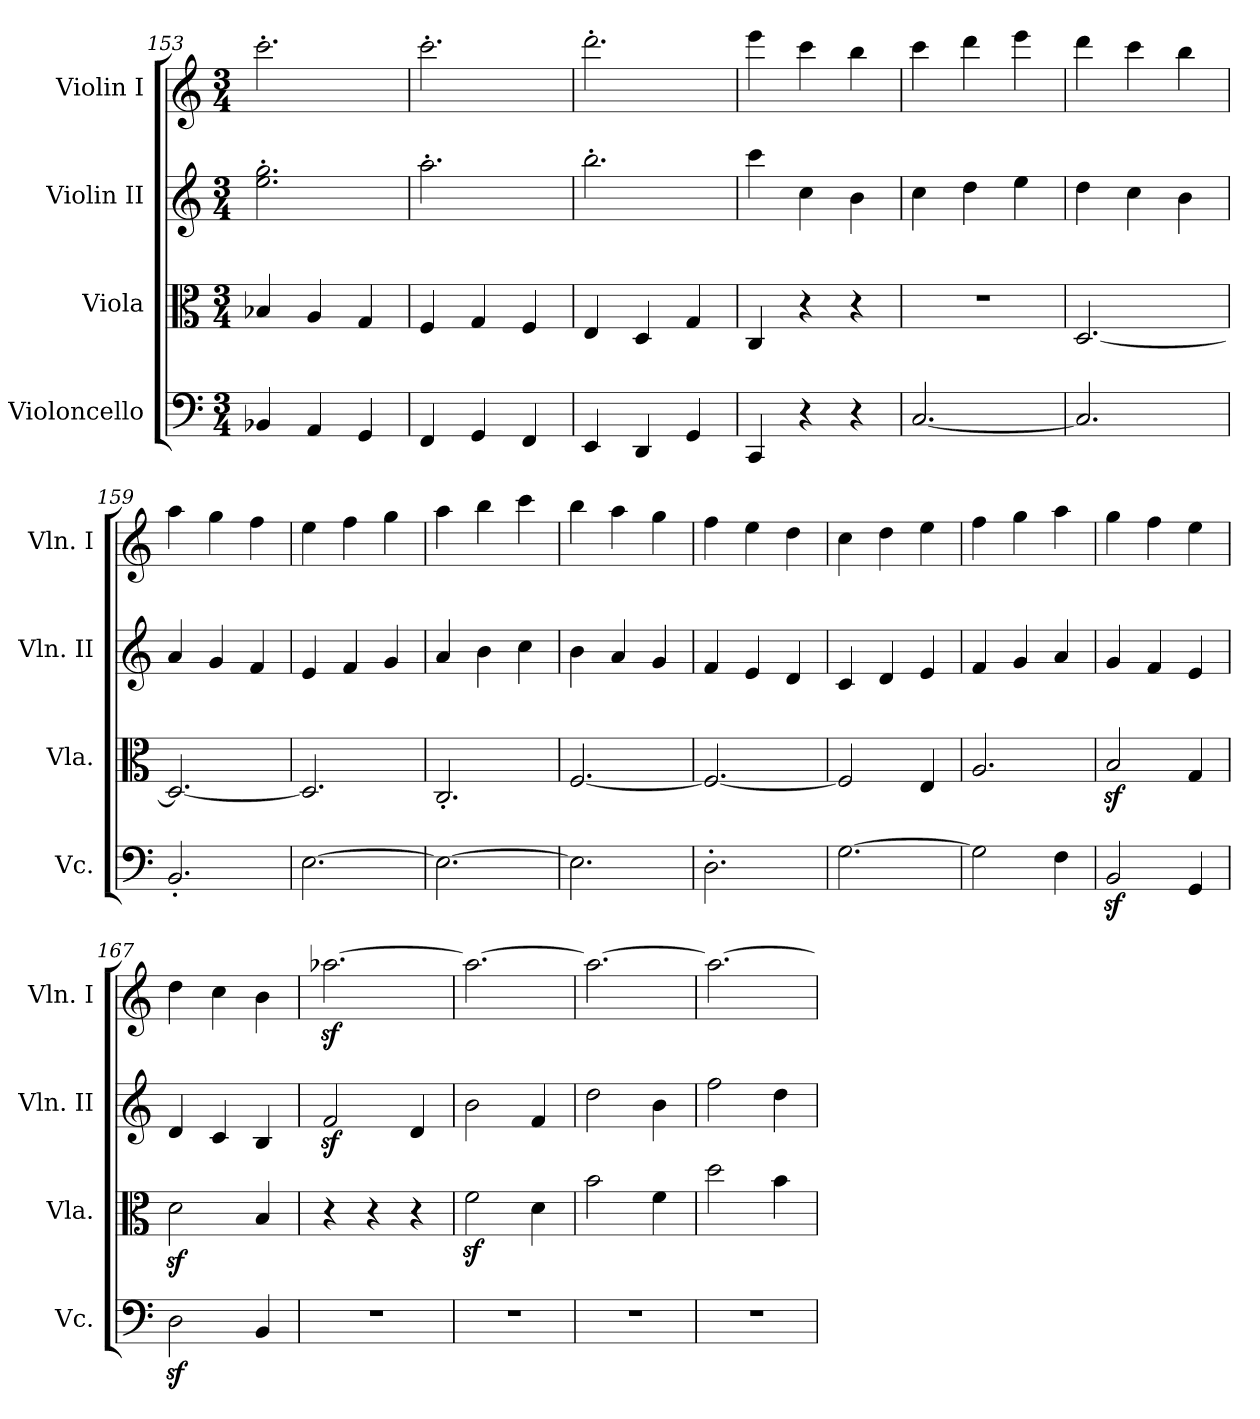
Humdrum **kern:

**kern	**kern	**kern	**kern
*part4	*part3	*part2	*part1
*staff4	*staff3	*staff2	*staff1
*I"Violoncello	*I"Viola	*I"Violin II	*I"Violin I
*I'Vc.	*I'Vla.	*I'Vln. II	*I'Vln. I
*clefF4	*clefC3	*clefG2	*clefG2
*k[]	*k[]	*k[]	*k[]
*C:	*C:	*C:	*C:
*M3/4	*M3/4	*M3/4	*M3/4
=153	=153	=153	=153
4BB-X/	4B-X/	2.ee\' 2.gg\'	2.ccc'\
4AA/	4A/	.	.
4GG/	4G/	.	.
=154	=154	=154	=154
4FF/	4F/	2.aa'\	2.ccc'\
4GG/	4G/	.	.
4FF/	4F/	.	.
=155	=155	=155	=155
4EE/	4E/	2.bb'\	2.ddd'\
4DD/	4D/	.	.
4GG/	4G/	.	.
!!LO:LB:g=z
=156	=156	=156	=156
4CC/	4C/	4ccc\	4eee\
4r	4r	4cc\	4ccc\
4r	4r	4b\	4bb\
=157	=157	=157	=157
[2.C/	2.r	4cc\	4ccc\
.	.	4dd\	4ddd\
.	.	4ee\	4eee\
=158	=158	=158	=158
2.C/]	[2.D/	4dd\	4ddd\
.	.	4cc\	4ccc\
.	.	4b\	4bb\
=159	=159	=159	=159
2.BB'/	2.D/_	4a/	4aa\
.	.	4g/	4gg\
.	.	4f/	4ff\
=160	=160	=160	=160
[2.E\	2.D/]	4e/	4ee\
.	.	4f/	4ff\
.	.	4g/	4gg\
=161	=161	=161	=161
2.E\_	2.C'/	4a/	4aa\
.	.	4b\	4bb\
.	.	4cc\	4ccc\
=162	=162	=162	=162
2.E\]	[2.F/	4b\	4bb\
.	.	4a/	4aa\
.	.	4g/	4gg\
=163	=163	=163	=163
2.D'\	2.F/_	4f/	4ff\
.	.	4e/	4ee\
.	.	4d/	4dd\
!!LO:LB:g=z
=164	=164	=164	=164
[2.G\	2F/]	4c/	4cc\
.	.	4d/	4dd\
.	4E/	4e/	4ee\
=165	=165	=165	=165
2G\]	2.A/	4f/	4ff\
.	.	4g/	4gg\
4F\	.	4a/	4aa\
=166	=166	=166	=166
2BBz</	2Bz</	4g/	4gg\
.	.	4f/	4ff\
4GG/	4G/	4e/	4ee\
=167	=167	=167	=167
2Dz<\	2dz<\	4d/	4dd\
.	.	4c/	4cc\
4BB/	4B/	4B/	4b\
=168	=168	=168	=168
2.r	4r	2fz</	[2.aa-Xz<\
.	4r	.	.
.	4r	4d/	.
=169	=169	=169	=169
2.r	2fz<\	2b\	2.aa-\_
.	4d\	4f/	.
=170	=170	=170	=170
2.r	2b\	2dd\	2.aa-\_
.	4f\	4b\	.
=171	=171	=171	=171
2.r	2dd\	2ff\	2.aa-\_
.	4b\	4dd\	.
=	=	=	=
*-	*-	*-	*-
